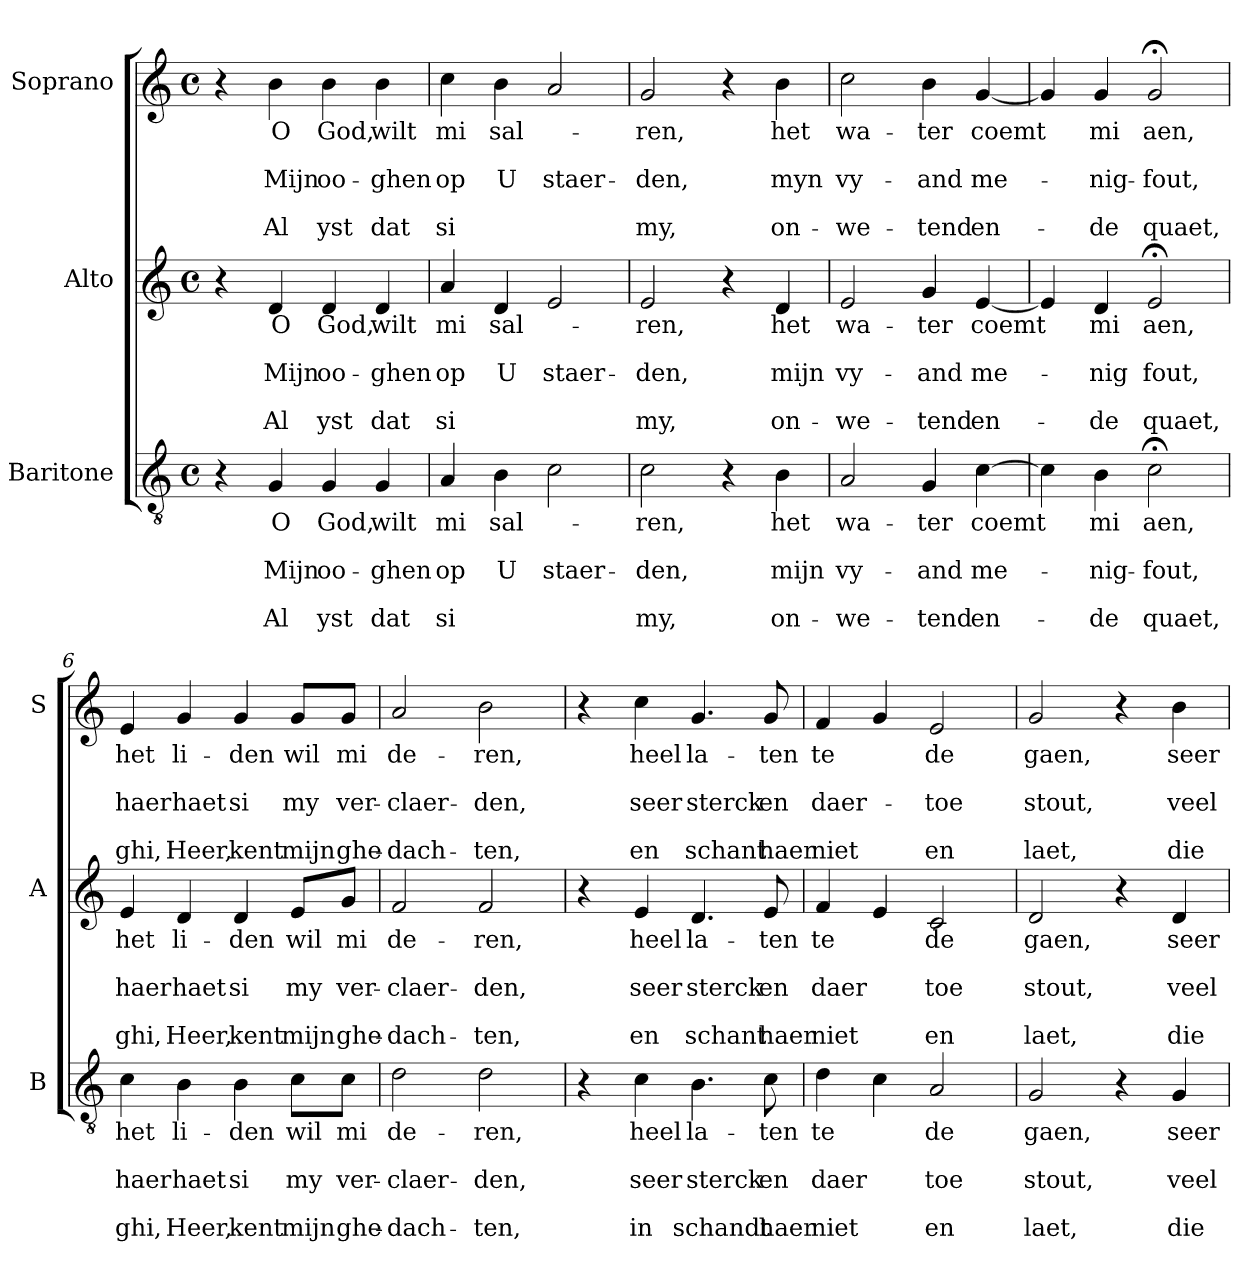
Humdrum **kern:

**kern	**text	**text	**text	**text	**text	**kern	**text	**text	**text	**text	**text	**kern	**text	**text	**text	**text	**text
*part3	*part3	*part3	*part3	*part3	*part3	*part2	*part2	*part2	*part2	*part2	*part2	*part1	*part1	*part1	*part1	*part1	*part1
*staff3	*staff3	*staff3	*staff3	*staff3	*staff3	*staff2	*staff2	*staff2	*staff2	*staff2	*staff2	*staff1	*staff1	*staff1	*staff1	*staff1	*staff1
*I"Baritone	*	*	*	*	*	*I"Alto	*	*	*	*	*	*I"Soprano	*	*	*	*	*
*I'B	*	*	*	*	*	*I'A	*	*	*	*	*	*I'S	*	*	*	*	*
*clefGv2	*	*	*	*	*	*clefG2	*	*	*	*	*	*clefG2	*	*	*	*	*
*k[]	*	*	*	*	*	*k[]	*	*	*	*	*	*k[]	*	*	*	*	*
*C:	*	*	*	*	*	*C:	*	*	*	*	*	*C:	*	*	*	*	*
*M4/4	*	*	*	*	*	*M4/4	*	*	*	*	*	*M4/4	*	*	*	*	*
*met(c)	*	*	*	*	*	*met(c)	*	*	*	*	*	*met(c)	*	*	*	*	*
=1	=1	=1	=1	=1	=1	=1	=1	=1	=1	=1	=1	=1	=1	=1	=1	=1	=1
4r	.	.	.	.	.	4r	.	.	.	.	.	4r	.	.	.	.	.
!	!LO:LY:b	!	!LO:LY:b	!	!LO:LY:b	!	!LO:LY:b	!	!LO:LY:b	!	!LO:LY:b	!	!LO:LY:b	!	!LO:LY:b	!	!LO:LY:b
4G/	O	.	Mijn	.	Al	4d/	O	.	Mijn	.	Al	4b\	O	.	Mijn	.	Al
!	!LO:LY:b	!	!LO:LY:b	!	!LO:LY:b	!	!LO:LY:b	!	!LO:LY:b	!	!LO:LY:b	!	!LO:LY:b	!	!LO:LY:b	!	!LO:LY:b
4G/	God,	.	oo-	.	yst	4d/	God,	.	oo-	.	yst	4b\	God,	.	oo-	.	yst
!	!LO:LY:b	!	!LO:LY:b	!	!LO:LY:b	!	!LO:LY:b	!	!LO:LY:b	!	!LO:LY:b	!	!LO:LY:b	!	!LO:LY:b	!	!LO:LY:b
4G/	wilt	.	-ghen	.	dat	4d/	wilt	.	-ghen	.	dat	4b\	wilt	.	-ghen	.	dat
=2	=2	=2	=2	=2	=2	=2	=2	=2	=2	=2	=2	=2	=2	=2	=2	=2	=2
!	!LO:LY:b	!	!LO:LY:b	!	!LO:LY:b	!	!LO:LY:b	!	!LO:LY:b	!	!LO:LY:b	!	!LO:LY:b	!	!LO:LY:b	!	!LO:LY:b
4A/	mi	.	op	.	si	4a/	mi	.	op	.	si	4cc\	mi	.	op	.	si
!	!LO:LY:b	!	!LO:LY:b	!	!	!	!LO:LY:b	!	!LO:LY:b	!	!	!	!LO:LY:b	!	!LO:LY:b	!	!
4B\	sal-	.	U	.	.	4d/	sal-	.	U	.	.	4b\	sal-	.	U	.	.
!	!	!	!LO:LY:b	!	!	!	!	!	!LO:LY:b	!	!	!	!	!	!LO:LY:b	!	!
2c\	.	.	staer-	.	.	2e/	.	.	staer-	.	.	2a/	.	.	staer-	.	.
=3	=3	=3	=3	=3	=3	=3	=3	=3	=3	=3	=3	=3	=3	=3	=3	=3	=3
!	!LO:LY:b	!	!LO:LY:b	!	!LO:LY:b	!	!LO:LY:b	!	!LO:LY:b	!	!LO:LY:b	!	!LO:LY:b	!	!LO:LY:b	!	!LO:LY:b
2c\	-ren,	.	-den,	.	my,	2e/	-ren,	.	-den,	.	my,	2g/	-ren,	.	-den,	.	my,
4r	.	.	.	.	.	4r	.	.	.	.	.	4r	.	.	.	.	.
!	!LO:LY:b	!	!LO:LY:b	!	!LO:LY:b	!	!LO:LY:b	!	!LO:LY:b	!	!LO:LY:b	!	!LO:LY:b	!	!LO:LY:b	!	!LO:LY:b
4B\	het	.	mijn	.	on-	4d/	het	.	mijn	.	on-	4b\	het	.	myn	.	on-
=4	=4	=4	=4	=4	=4	=4	=4	=4	=4	=4	=4	=4	=4	=4	=4	=4	=4
!	!LO:LY:b	!	!LO:LY:b	!	!LO:LY:b	!	!LO:LY:b	!	!LO:LY:b	!	!LO:LY:b	!	!LO:LY:b	!	!LO:LY:b	!	!LO:LY:b
2A/	wa-	.	vy-	.	-we-	2e/	wa-	.	vy-	.	-we-	2cc\	wa-	.	vy-	.	-we-
!	!LO:LY:b	!	!LO:LY:b	!	!LO:LY:b	!	!LO:LY:b	!	!LO:LY:b	!	!LO:LY:b	!	!LO:LY:b	!	!LO:LY:b	!	!LO:LY:b
4G/	-ter	.	-and	.	-tend	4g/	-ter	.	-and	.	-tend	4b\	-ter	.	-and	.	-tend
!	!LO:LY:b	!	!LO:LY:b	!	!LO:LY:b	!	!LO:LY:b	!	!LO:LY:b	!	!LO:LY:b	!	!LO:LY:b	!	!LO:LY:b	!	!LO:LY:b
[4c\	coemt	.	me-	.	en-	[4e/	coemt	.	me-	.	en-	[4g/	coemt	.	me-	.	en-
=5	=5	=5	=5	=5	=5	=5	=5	=5	=5	=5	=5	=5	=5	=5	=5	=5	=5
4c\]	.	.	.	.	.	4e/]	.	.	.	.	.	4g/]	.	.	.	.	.
!	!LO:LY:b	!	!LO:LY:b	!	!LO:LY:b	!	!LO:LY:b	!	!LO:LY:b	!	!LO:LY:b	!	!LO:LY:b	!	!LO:LY:b	!	!LO:LY:b
4B\	mi	.	-nig-	.	-de	4d/	mi	.	-nig	.	-de	4g/	mi	.	-nig-	.	-de
!	!LO:LY:b	!	!LO:LY:b	!	!LO:LY:b	!	!LO:LY:b	!	!LO:LY:b	!	!LO:LY:b	!	!LO:LY:b	!	!LO:LY:b	!	!LO:LY:b
2c;<\	aen,	.	-fout,	.	quaet,	2e;</	aen,	.	fout,	.	quaet,	2g;</	aen,	.	-fout,	.	quaet,
!!LO:LB:g=z
=6	=6	=6	=6	=6	=6	=6	=6	=6	=6	=6	=6	=6	=6	=6	=6	=6	=6
!	!LO:LY:b	!	!LO:LY:b	!	!LO:LY:b	!	!LO:LY:b	!	!LO:LY:b	!	!LO:LY:b	!	!LO:LY:b	!	!LO:LY:b	!	!LO:LY:b
4c\	het	.	haer	.	ghi,	4e/	het	.	haer	.	ghi,	4e/	het	.	haer	.	ghi,
!	!LO:LY:b	!	!LO:LY:b	!	!LO:LY:b	!	!LO:LY:b	!	!LO:LY:b	!	!LO:LY:b	!	!LO:LY:b	!	!LO:LY:b	!	!LO:LY:b
4B\	li-	.	haet	.	Heer,	4d/	li-	.	haet	.	Heer,	4g/	li-	.	haet	.	Heer,
!	!LO:LY:b	!	!LO:LY:b	!	!LO:LY:b	!	!LO:LY:b	!	!LO:LY:b	!	!LO:LY:b	!	!LO:LY:b	!	!LO:LY:b	!	!LO:LY:b
4B\	-den	.	si	.	kent	4d/	-den	.	si	.	kent	4g/	-den	.	si	.	kent
!	!LO:LY:b	!	!LO:LY:b	!	!LO:LY:b	!	!LO:LY:b	!	!LO:LY:b	!	!LO:LY:b	!	!LO:LY:b	!	!LO:LY:b	!	!LO:LY:b
8c\L	wil	.	my	.	mijn	8e/L	wil	.	my	.	mijn	8g/L	wil	.	my	.	mijn
!	!LO:LY:b	!	!LO:LY:b	!	!LO:LY:b	!	!LO:LY:b	!	!LO:LY:b	!	!LO:LY:b	!	!LO:LY:b	!	!LO:LY:b	!	!LO:LY:b
8c\J	mi	.	ver-	.	ghe-	8g/J	mi	.	ver-	.	ghe-	8g/J	mi	.	ver-	.	ghe-
=7	=7	=7	=7	=7	=7	=7	=7	=7	=7	=7	=7	=7	=7	=7	=7	=7	=7
!	!LO:LY:b	!	!LO:LY:b	!	!LO:LY:b	!	!LO:LY:b	!	!LO:LY:b	!	!LO:LY:b	!	!LO:LY:b	!	!LO:LY:b	!	!LO:LY:b
2d\	de-	.	-claer-	.	-dach-	2f/	de-	.	-claer-	.	-dach-	2a/	de-	.	-claer-	.	-dach-
!	!LO:LY:b	!	!LO:LY:b	!	!LO:LY:b	!	!LO:LY:b	!	!LO:LY:b	!	!LO:LY:b	!	!LO:LY:b	!	!LO:LY:b	!	!LO:LY:b
2d\	-ren,	.	-den,	.	-ten,	2f/	-ren,	.	-den,	.	-ten,	2b\	-ren,	.	-den,	.	-ten,
=8	=8	=8	=8	=8	=8	=8	=8	=8	=8	=8	=8	=8	=8	=8	=8	=8	=8
4r	.	.	.	.	.	4r	.	.	.	.	.	4r	.	.	.	.	.
!	!LO:LY:b	!	!LO:LY:b	!	!LO:LY:b	!	!LO:LY:b	!	!LO:LY:b	!	!LO:LY:b	!	!LO:LY:b	!	!LO:LY:b	!	!LO:LY:b
4c\	heel	.	seer	.	in	4e/	heel	.	seer	.	en	4cc\	heel	.	seer	.	en
!	!LO:LY:b	!	!LO:LY:b	!	!LO:LY:b	!	!LO:LY:b	!	!LO:LY:b	!	!LO:LY:b	!	!LO:LY:b	!	!LO:LY:b	!	!LO:LY:b
4.B\	la-	.	sterck	.	schandt	4.d/	la-	.	sterck	.	schant	4.g/	la-	.	sterck	.	schant
!	!LO:LY:b	!	!LO:LY:b	!	!LO:LY:b	!	!LO:LY:b	!	!LO:LY:b	!	!LO:LY:b	!	!LO:LY:b	!	!LO:LY:b	!	!LO:LY:b
8c\	-ten	.	en	.	haer	8e/	-ten	.	en	.	haer	8g/	-ten	.	en	.	haer
=9	=9	=9	=9	=9	=9	=9	=9	=9	=9	=9	=9	=9	=9	=9	=9	=9	=9
!	!LO:LY:b	!	!LO:LY:b	!	!LO:LY:b	!	!LO:LY:b	!	!LO:LY:b	!	!LO:LY:b	!	!LO:LY:b	!	!LO:LY:b	!	!LO:LY:b
4d\	te	.	daer	.	niet	4f/	te	.	daer	.	niet	4f/	te	.	daer-	.	niet
4c\	.	.	.	.	.	4e/	.	.	.	.	.	4g/	.	.	.	.	.
!	!LO:LY:b	!	!LO:LY:b	!	!LO:LY:b	!	!LO:LY:b	!	!LO:LY:b	!	!LO:LY:b	!	!LO:LY:b	!	!LO:LY:b	!	!LO:LY:b
2A/	-de	.	toe	.	en	2c/	-de	.	toe	.	en	2e/	-de	.	-toe	.	en
=10	=10	=10	=10	=10	=10	=10	=10	=10	=10	=10	=10	=10	=10	=10	=10	=10	=10
!	!LO:LY:b	!	!LO:LY:b	!	!LO:LY:b	!	!LO:LY:b	!	!LO:LY:b	!	!LO:LY:b	!	!LO:LY:b	!	!LO:LY:b	!	!LO:LY:b
2G/	gaen,	.	stout,	.	laet,	2d/	gaen,	.	stout,	.	laet,	2g/	gaen,	.	stout,	.	laet,
4r	.	.	.	.	.	4r	.	.	.	.	.	4r	.	.	.	.	.
!	!LO:LY:b	!	!LO:LY:b	!	!LO:LY:b	!	!LO:LY:b	!	!LO:LY:b	!	!LO:LY:b	!	!LO:LY:b	!	!LO:LY:b	!	!LO:LY:b
4G/	seer	.	veel	.	die	4d/	seer	.	veel	.	die	4b\	seer	.	veel	.	die
=	=	=	=	=	=	=	=	=	=	=	=	=	=	=	=	=	=
*-	*-	*-	*-	*-	*-	*-	*-	*-	*-	*-	*-	*-	*-	*-	*-	*-	*-
